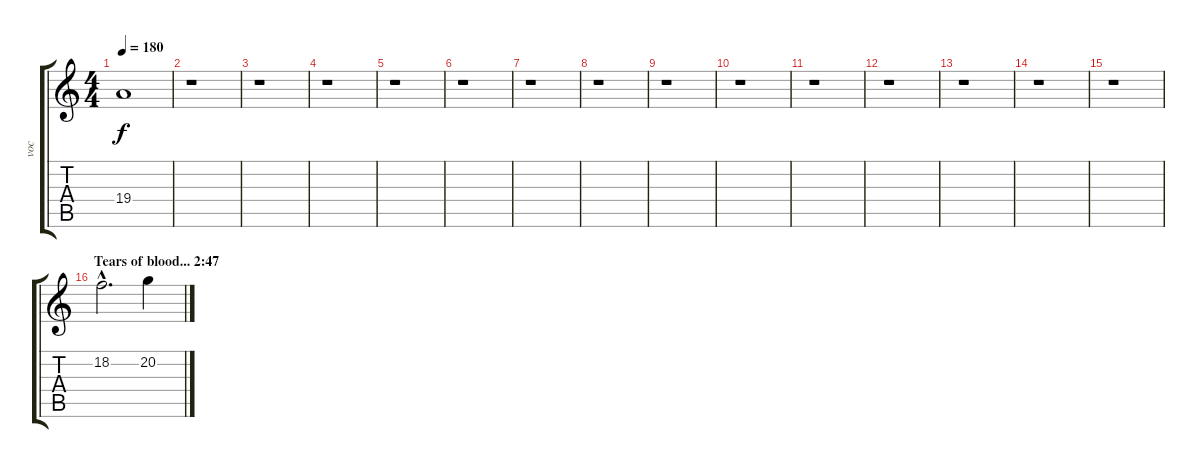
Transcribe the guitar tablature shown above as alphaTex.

\track ("voc" "voc") {instrument recorder}
\staff {score tabs}
\tuning (E4 B3 G3 D3 A2 E2) {hide}
\ts (4 4)
\tempo 180
\clef g2
\ks c
19.4{t}.1{dy f} |
r.1 |
r.1 |
r.1 |
r.1 |
r.1 |
r.1 |
r.1 |
r.1 |
r.1 |
r.1 |
r.1 |
r.1 |
r.1 |
r.1 |
\section ("" "Tears of blood... 2:47")
18.2{hac}.2{d volume 15} 20.2.4
